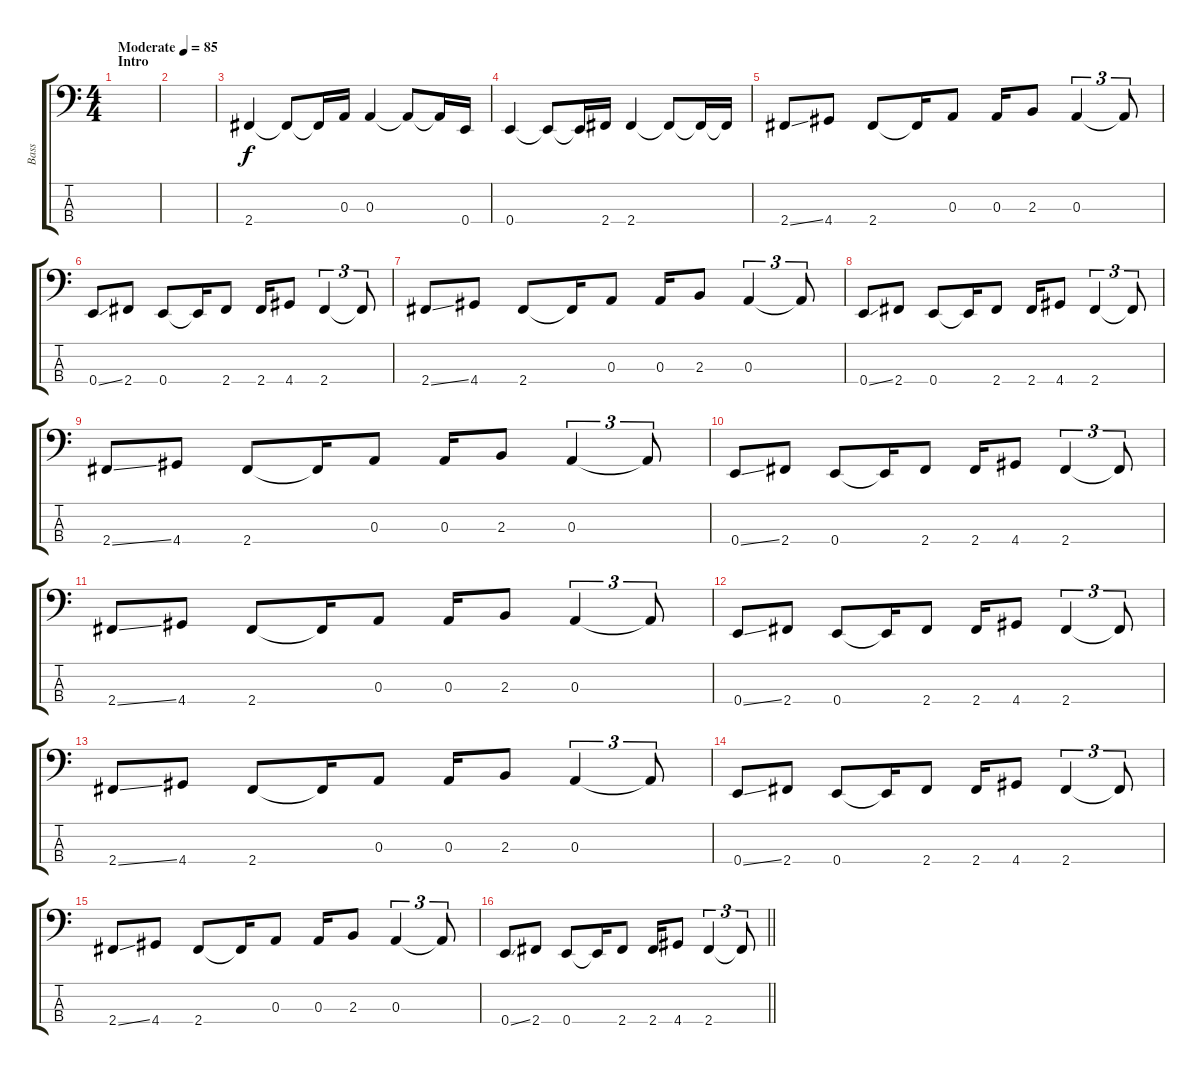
\track ("Bass" "Bass") {instrument electricbassfinger}
\staff {score tabs}
\tuning (G2 D2 A1 E1) {hide}
\ts (4 4)
\section ("" "Intro")
\tempo (85 "Moderate")
\clef f4
\ks c
|
|
2.4.4 2.4{t}.8 2.4{t}.16 0.3.16 0.3.4 0.3{t}.8 0.3{t}.16 0.4.16 |
0.4.4 0.4{t}.8 0.4{t}.16 2.4.16 2.4.4 2.4{t}.8 2.4{t}.16 2.4{t}.16 |
2.4{ss}.8 4.4.8 2.4.8 2.4{t}.16 0.3.8 0.3.16 2.3.8 0.3.4{tu (3 2)} 0.3{t}.8{tu (3 2)} |
0.4{ss}.8 2.4.8 0.4.8 0.4{t}.16 2.4.8 2.4.16 4.4.8 2.4.4{tu (3 2)} 2.4{t}.8{tu (3 2)} |
2.4{ss}.8 4.4.8 2.4.8 2.4{t}.16 0.3.8 0.3.16 2.3.8 0.3.4{tu (3 2)} 0.3{t}.8{tu (3 2)} |
0.4{ss}.8 2.4.8 0.4.8 0.4{t}.16 2.4.8 2.4.16 4.4.8 2.4.4{tu (3 2)} 2.4{t}.8{tu (3 2)} |
2.4{ss}.8 4.4.8 2.4.8 2.4{t}.16 0.3.8 0.3.16 2.3.8 0.3.4{tu (3 2)} 0.3{t}.8{tu (3 2)} |
0.4{ss}.8 2.4.8 0.4.8 0.4{t}.16 2.4.8 2.4.16 4.4.8 2.4.4{tu (3 2)} 2.4{t}.8{tu (3 2)} |
2.4{ss}.8 4.4.8 2.4.8 2.4{t}.16 0.3.8 0.3.16 2.3.8 0.3.4{tu (3 2)} 0.3{t}.8{tu (3 2)} |
0.4{ss}.8 2.4.8 0.4.8 0.4{t}.16 2.4.8 2.4.16 4.4.8 2.4.4{tu (3 2)} 2.4{t}.8{tu (3 2)} |
2.4{ss}.8 4.4.8 2.4.8 2.4{t}.16 0.3.8 0.3.16 2.3.8 0.3.4{tu (3 2)} 0.3{t}.8{tu (3 2)} |
0.4{ss}.8 2.4.8 0.4.8 0.4{t}.16 2.4.8 2.4.16 4.4.8 2.4.4{tu (3 2)} 2.4{t}.8{tu (3 2)} |
2.4{ss}.8 4.4.8 2.4.8 2.4{t}.16 0.3.8 0.3.16 2.3.8 0.3.4{tu (3 2)} 0.3{t}.8{tu (3 2)} |
\barLineRight lightlight
0.4{ss}.8 2.4.8 0.4.8 0.4{t}.16 2.4.8 2.4.16 4.4.8 2.4.4{tu (3 2)} 2.4{t}.8{tu (3 2)}
